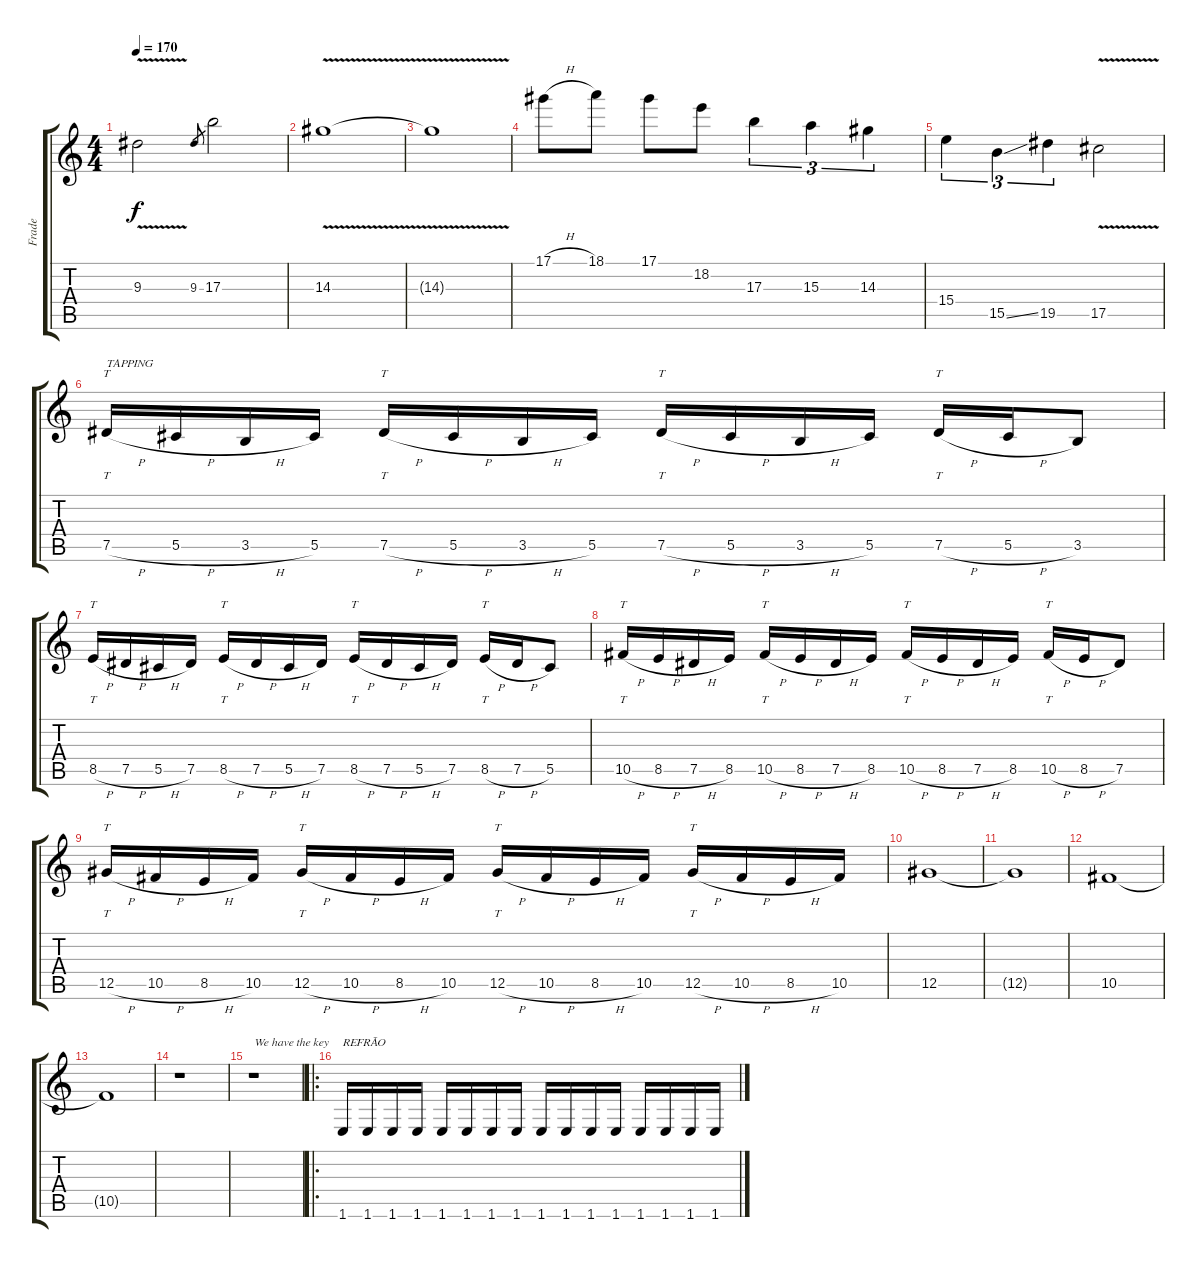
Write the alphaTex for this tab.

\track ("Frade" "Frade") {instrument distortionguitar}
\staff {score tabs}
\tuning (Eb4 Bb3 Gb3 Db3 Ab2 Eb2) {hide}
\ts (4 4)
\tempo 170
\clef g2
\ks c
9.3{v}.2{dy f} 9.3.8{gr} 17.3.2 |
14.3{v}.1 |
14.3{t}.1 |
17.1{h}.8 18.1.8 17.1.8 18.2.8 17.3.4{tu (3 2)} 15.3.4{tu (3 2)} 14.3.4{tu (3 2)} |
15.4.4{tu (3 2)} 15.5{ss}.4{tu (3 2)} 19.5.4{tu (3 2)} 17.5{v}.2 |
7.5{h}.16{tt txt "TAPPING"} 5.5{h}.16 3.5{h}.16 5.5.16 7.5{h}.16{tt} 5.5{h}.16 3.5{h}.16 5.5.16 7.5{h}.16{tt} 5.5{h}.16 3.5{h}.16 5.5.16 7.5{h}.16{tt} 5.5{h}.16 3.5.8 |
8.5{h}.16{tt} 7.5{h}.16 5.5{h}.16 7.5.16 8.5{h}.16{tt} 7.5{h}.16 5.5{h}.16 7.5.16 8.5{h}.16{tt} 7.5{h}.16 5.5{h}.16 7.5.16 8.5{h}.16{tt} 7.5{h}.16 5.5.8 |
10.5{h}.16{tt} 8.5{h}.16 7.5{h}.16 8.5.16 10.5{h}.16{tt} 8.5{h}.16 7.5{h}.16 8.5.16 10.5{h}.16{tt} 8.5{h}.16 7.5{h}.16 8.5.16 10.5{h}.16{tt} 8.5{h}.16 7.5.8 |
12.5{h}.16{tt} 10.5{h}.16 8.5{h}.16 10.5.16 12.5{h}.16{tt} 10.5{h}.16 8.5{h}.16 10.5.16 12.5{h}.16{tt} 10.5{h}.16 8.5{h}.16 10.5.16 12.5{h}.16{tt} 10.5{h}.16 8.5{h}.16 10.5.16 |
12.5.1 |
12.5{t}.1 |
10.5.1 |
10.5{t}.1 |
r.1 |
r.1{txt "We have the key"} |
\ro
1.6.16{txt "REFRÃO"} 1.6.16 1.6.16 1.6.16 1.6.16 1.6.16 1.6.16 1.6.16 1.6.16 1.6.16 1.6.16 1.6.16 1.6.16 1.6.16 1.6.16 1.6.16
